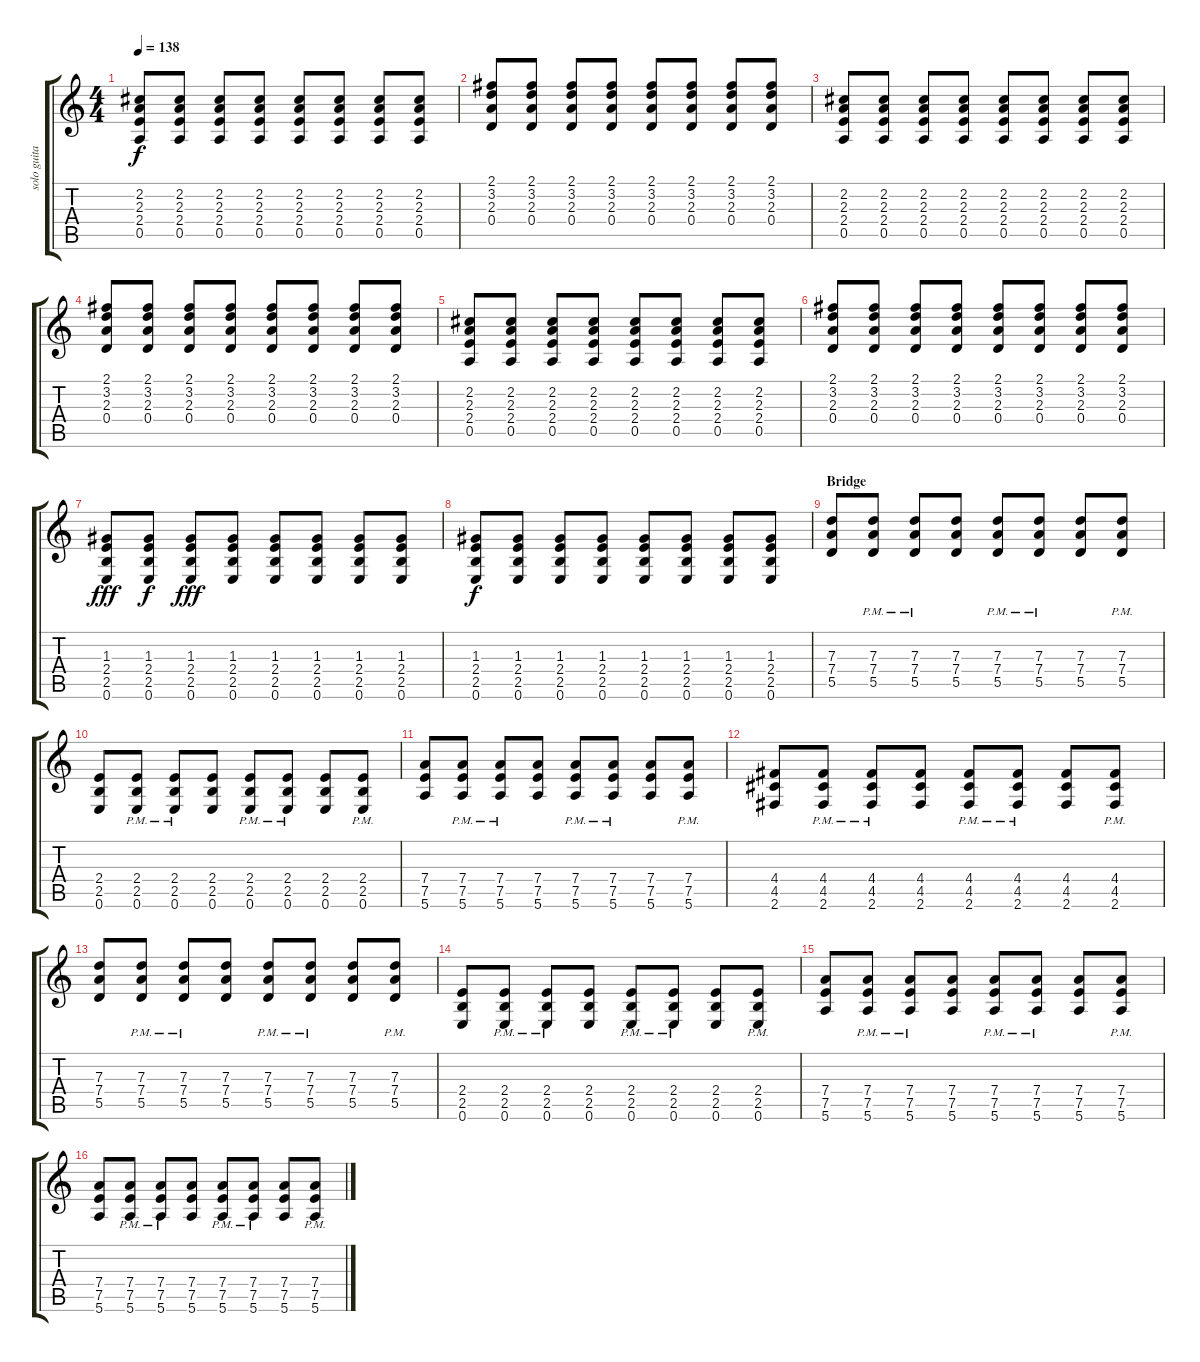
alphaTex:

\track ("solo guitar - kuddel" "solo guita") {instrument electricguitarclean}
\staff {score tabs}
\tuning (E4 B3 G3 D3 A2 E2) {hide}
\ts (4 4)
\tempo 138
\clef g2
\ks c
(2.2 2.3 2.4 0.5).8{dy f} (2.2 2.3 2.4 0.5).8 (2.2 2.3 2.4 0.5).8 (2.2 2.3 2.4 0.5).8 (2.2 2.3 2.4 0.5).8 (2.2 2.3 2.4 0.5).8 (2.2 2.3 2.4 0.5).8 (2.2 2.3 2.4 0.5).8 |
(2.1 3.2 2.3 0.4).8 (2.1 3.2 2.3 0.4).8 (2.1 3.2 2.3 0.4).8 (2.1 3.2 2.3 0.4).8 (2.1 3.2 2.3 0.4).8 (2.1 3.2 2.3 0.4).8 (2.1 3.2 2.3 0.4).8 (2.1 3.2 2.3 0.4).8 |
(2.2 2.3 2.4 0.5).8 (2.2 2.3 2.4 0.5).8 (2.2 2.3 2.4 0.5).8 (2.2 2.3 2.4 0.5).8 (2.2 2.3 2.4 0.5).8 (2.2 2.3 2.4 0.5).8 (2.2 2.3 2.4 0.5).8 (2.2 2.3 2.4 0.5).8 |
(2.1 3.2 2.3 0.4).8 (2.1 3.2 2.3 0.4).8 (2.1 3.2 2.3 0.4).8 (2.1 3.2 2.3 0.4).8 (2.1 3.2 2.3 0.4).8 (2.1 3.2 2.3 0.4).8 (2.1 3.2 2.3 0.4).8 (2.1 3.2 2.3 0.4).8 |
(2.2 2.3 2.4 0.5).8 (2.2 2.3 2.4 0.5).8 (2.2 2.3 2.4 0.5).8 (2.2 2.3 2.4 0.5).8 (2.2 2.3 2.4 0.5).8 (2.2 2.3 2.4 0.5).8 (2.2 2.3 2.4 0.5).8 (2.2 2.3 2.4 0.5).8 |
(2.1 3.2 2.3 0.4).8 (2.1 3.2 2.3 0.4).8 (2.1 3.2 2.3 0.4).8 (2.1 3.2 2.3 0.4).8 (2.1 3.2 2.3 0.4).8 (2.1 3.2 2.3 0.4).8 (2.1 3.2 2.3 0.4).8 (2.1 3.2 2.3 0.4).8 |
(1.3 2.4 2.5 0.6).8{dy fff} (1.3 2.4 2.5 0.6).8{dy f} (1.3 2.4 2.5 0.6).8{dy fff} (1.3 2.4 2.5 0.6).8 (1.3 2.4 2.5 0.6).8 (1.3 2.4 2.5 0.6).8 (1.3 2.4 2.5 0.6).8 (1.3 2.4 2.5 0.6).8 |
(1.3 2.4 2.5 0.6).8{dy f} (1.3 2.4 2.5 0.6).8 (1.3 2.4 2.5 0.6).8 (1.3 2.4 2.5 0.6).8 (1.3 2.4 2.5 0.6).8 (1.3 2.4 2.5 0.6).8 (1.3 2.4 2.5 0.6).8 (1.3 2.4 2.5 0.6).8 |
\section ("" "Bridge")
(7.3 7.4 5.5).8 (7.3{pm} 7.4{pm} 5.5{pm}).8 (7.3{pm} 7.4{pm} 5.5{pm}).8 (7.3 7.4 5.5).8 (7.3{pm} 7.4{pm} 5.5{pm}).8 (7.3{pm} 7.4{pm} 5.5{pm}).8 (7.3 7.4 5.5).8 (7.3{pm} 7.4{pm} 5.5{pm}).8 |
(2.4 2.5 0.6).8 (2.4{pm} 2.5{pm} 0.6{pm}).8 (2.4{pm} 2.5{pm} 0.6{pm}).8 (2.4 2.5 0.6).8 (2.4{pm} 2.5{pm} 0.6{pm}).8 (2.4{pm} 2.5{pm} 0.6{pm}).8 (2.4 2.5 0.6).8 (2.4{pm} 2.5{pm} 0.6{pm}).8 |
(7.4 7.5 5.6).8 (7.4{pm} 7.5{pm} 5.6{pm}).8 (7.4{pm} 7.5{pm} 5.6{pm}).8 (7.4 7.5 5.6).8 (7.4{pm} 7.5{pm} 5.6{pm}).8 (7.4{pm} 7.5{pm} 5.6{pm}).8 (7.4 7.5 5.6).8 (7.4{pm} 7.5{pm} 5.6{pm}).8 |
(4.4 4.5 2.6).8 (4.4{pm} 4.5{pm} 2.6{pm}).8 (4.4{pm} 4.5{pm} 2.6{pm}).8 (4.4 4.5 2.6).8 (4.4{pm} 4.5{pm} 2.6{pm}).8 (4.4{pm} 4.5{pm} 2.6{pm}).8 (4.4 4.5 2.6).8 (4.4{pm} 4.5{pm} 2.6{pm}).8 |
(7.3 7.4 5.5).8 (7.3{pm} 7.4{pm} 5.5{pm}).8 (7.3{pm} 7.4{pm} 5.5{pm}).8 (7.3 7.4 5.5).8 (7.3{pm} 7.4{pm} 5.5{pm}).8 (7.3{pm} 7.4{pm} 5.5{pm}).8 (7.3 7.4 5.5).8 (7.3{pm} 7.4{pm} 5.5{pm}).8 |
(2.4 2.5 0.6).8 (2.4{pm} 2.5{pm} 0.6{pm}).8 (2.4{pm} 2.5{pm} 0.6{pm}).8 (2.4 2.5 0.6).8 (2.4{pm} 2.5{pm} 0.6{pm}).8 (2.4{pm} 2.5{pm} 0.6{pm}).8 (2.4 2.5 0.6).8 (2.4{pm} 2.5{pm} 0.6{pm}).8 |
(7.4 7.5 5.6).8 (7.4{pm} 7.5{pm} 5.6{pm}).8 (7.4{pm} 7.5{pm} 5.6{pm}).8 (7.4 7.5 5.6).8 (7.4{pm} 7.5{pm} 5.6{pm}).8 (7.4{pm} 7.5{pm} 5.6{pm}).8 (7.4 7.5 5.6).8 (7.4{pm} 7.5{pm} 5.6{pm}).8 |
(7.4 7.5 5.6).8 (7.4{pm} 7.5{pm} 5.6{pm}).8 (7.4{pm} 7.5{pm} 5.6{pm}).8 (7.4 7.5 5.6).8 (7.4{pm} 7.5{pm} 5.6{pm}).8 (7.4{pm} 7.5{pm} 5.6{pm}).8 (7.4 7.5 5.6).8 (7.4{pm} 7.5{pm} 5.6{pm}).8
